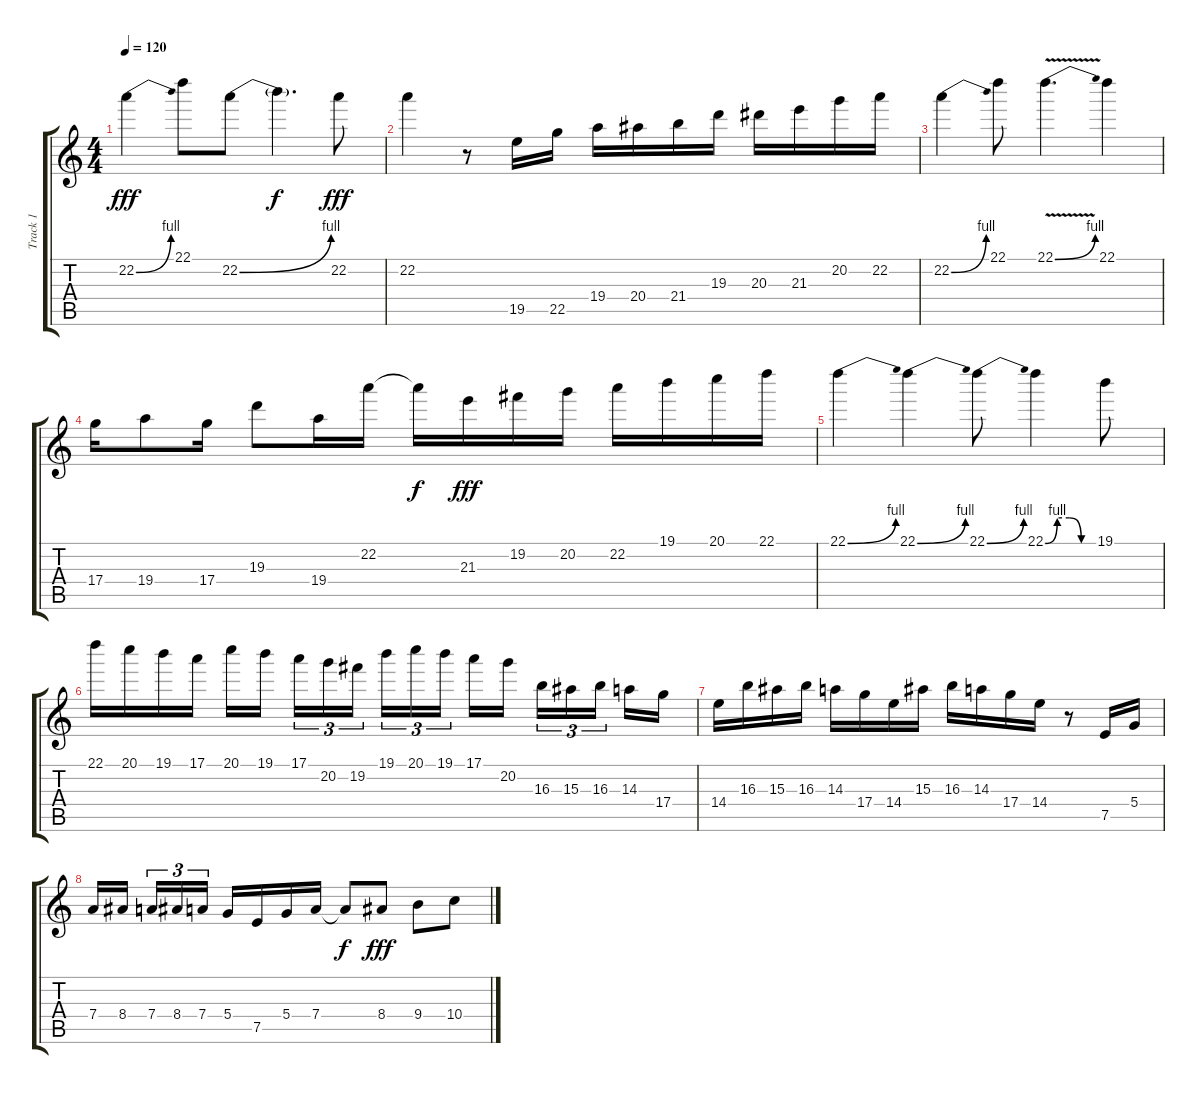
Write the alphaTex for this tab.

\track ("Track 1" "Track 1") {instrument overdrivenguitar}
\staff {score tabs}
\tuning (E4 B3 G3 D3 A2 E2) {hide}
\ts (4 4)
\tempo 120
\clef g2
\ks c
22.2{be (bend 0 0 60 4)}.4{dy fff} 22.1.8 22.2{be (bend 0 0 60 4)}.8 22.2{t}.4{d dy f} 22.2.8{dy fff} |
22.2.4 r.8 19.5.16 22.5.16 19.4.16 20.4.16 21.4.16 19.3.16 20.3.16 21.3.16 20.2.16 22.2.16 |
22.2{be (bend 0 0 60 4)}.4 22.1.8 22.1{be (bend 0 0 60 4) v}.4{d} 22.1.4 |
17.4.16 19.4.8 17.4.16 19.3.8 19.4.16 22.2.16 22.2{t}.16{dy f} 21.3.16{dy fff} 19.2.16 20.2.16 22.2.16 19.1.16 20.1.16 22.1.16 |
22.1{be (bend 0 0 60 4)}.4 22.1{be (bend 0 0 60 4)}.4 22.1{be (bend 0 0 60 4)}.8 22.1{be (custom 0 0 15 4 30 4 45 0 60 0)}.4 19.1.8 |
22.1.16 20.1.16 19.1.16 17.1.16 20.1.16 19.1.16{beam splitsecondary} 17.1.16{tu (3 2)} 20.2.16{tu (3 2)} 19.2.16{tu (3 2)} 19.1.16{tu (3 2)} 20.1.16{tu (3 2)} 19.1.16{tu (3 2) beam splitsecondary} 17.1.16 20.2.16 16.3.16{tu (3 2)} 15.3.16{tu (3 2)} 16.3.16{tu (3 2) beam splitsecondary} 14.3.16 17.4.16 |
14.4.16 16.3.16 15.3.16 16.3.16 14.3.16 17.4.16 14.4.16 15.3.16 16.3.16 14.3.16 17.4.16 14.4.16 r.8 7.5.16 5.4.16 |
7.4.16 8.4.16{beam splitsecondary} 7.4.16{tu (3 2)} 8.4.16{tu (3 2)} 7.4.16{tu (3 2)} 5.4.16 7.5.16 5.4.16 7.4.16 7.4{t}.8{dy f} 8.4.8{dy fff} 9.4.8 10.4.8
